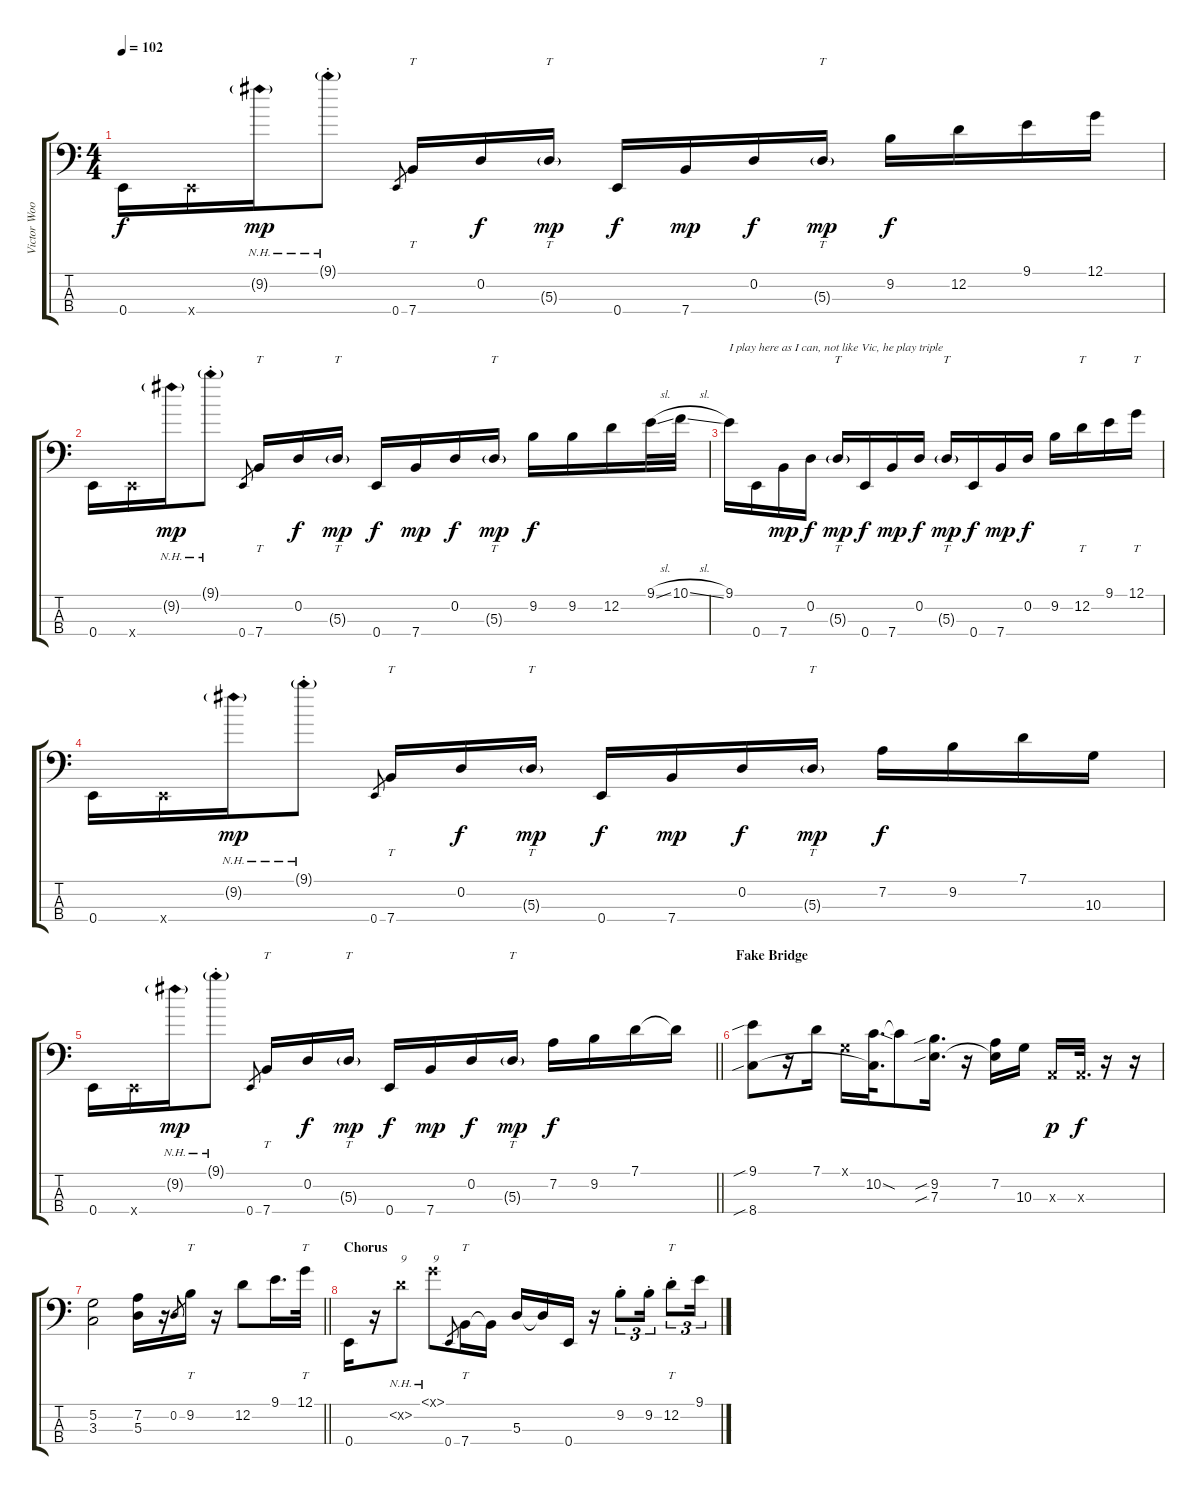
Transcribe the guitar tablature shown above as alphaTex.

\track ("Victor Wooten" "Victor Woo") {instrument electricbasspick}
\staff {score tabs}
\tuning (G2 D2 A1 E1) {hide}
\ts (4 4)
\tempo 102
\clef f4
\ks c
0.4.16{dy f} 0.4{x}.16 9.2{nh g}.16{dy mp} 9.1{nh g st}.8 0.4.8{gr} 7.4.16{tt} 0.2.16{dy f} 5.3{g}.16{tt dy mp} 0.4.16{dy f} 7.4.16{dy mp} 0.2.16{dy f} 5.3{g}.16{tt dy mp} 9.2.16{dy f} 12.2.16 9.1.16 12.1.16 |
0.4.16 0.4{x}.16 9.2{nh g}.16{dy mp} 9.1{nh g st}.8 0.4.8{gr} 7.4.16{tt} 0.2.16{dy f} 5.3{g}.16{tt dy mp} 0.4.16{dy f} 7.4.16{dy mp} 0.2.16{dy f} 5.3{g}.16{tt dy mp} 9.2.16{dy f} 9.2.16 12.2.16 9.1{sl}.32 10.1{sl}.32 |
9.1.16{txt "I play here as I can, not like Vic, he play triple"} 0.4.16 7.4.16{dy mp} 0.2.16{dy f} 5.3{g}.16{tt dy mp} 0.4.16{dy f} 7.4.16{dy mp} 0.2.16{dy f} 5.3{g}.16{tt dy mp} 0.4.16{dy f} 7.4.16{dy mp} 0.2.16{dy f} 9.2.16 12.2.16{tt} 9.1.16 12.1.16{tt} |
0.4.16 0.4{x}.16 9.2{nh g}.16{dy mp} 9.1{nh g st}.8 0.4.8{gr} 7.4.16{tt} 0.2.16{dy f} 5.3{g}.16{tt dy mp} 0.4.16{dy f} 7.4.16{dy mp} 0.2.16{dy f} 5.3{g}.16{tt dy mp} 7.2.16{dy f} 9.2.16 7.1.16 10.3.16 |
\barLineRight lightlight
0.4.16 0.4{x}.16 9.2{nh g}.16{dy mp} 9.1{nh g st}.8 0.4.8{gr} 7.4.16{tt} 0.2.16{dy f} 5.3{g}.16{tt dy mp} 0.4.16{dy f} 7.4.16{dy mp} 0.2.16{dy f} 5.3{g}.16{tt dy mp} 7.2.16{dy f} 9.2.16 7.1.16 7.1{t}.16 |
\section ("" "Fake Bridge")
(9.1{sib} 8.4{sib}).8 r.16 7.1.16 0.1{x}.16 (10.2{sod} 8.4{t}).32{d} 10.2{t}.8 (9.2{sib} 7.3{sib}).16{d} r.16 (7.2 7.3{t}).16 10.3.16 0.3{x}.16{dy p} 0.3{x}.32{d dy f} r.16 r.16 |
\barLineRight lightlight
(5.2 3.3).2 (7.2 5.3).16 r.16 0.2.8{gr} 9.2.16{tt} r.16 12.2.8 9.1.16{d} 12.1.32{tt} |
\section ("" "Chorus")
0.4.16 r.16 0.2{nh x}.8{txt "9"} 0.1{nh x}.8{txt "9"} 0.4.8{gr} 7.4.16{tt} 7.4{t}.16 5.3.16 5.3{t}.16 0.4.16 r.16 9.2{st}.8{tu (3 2)} 9.2{st}.16{tu (3 2)} 12.2{st}.8{tt tu (3 2)} 9.1.16{tu (3 2)}
